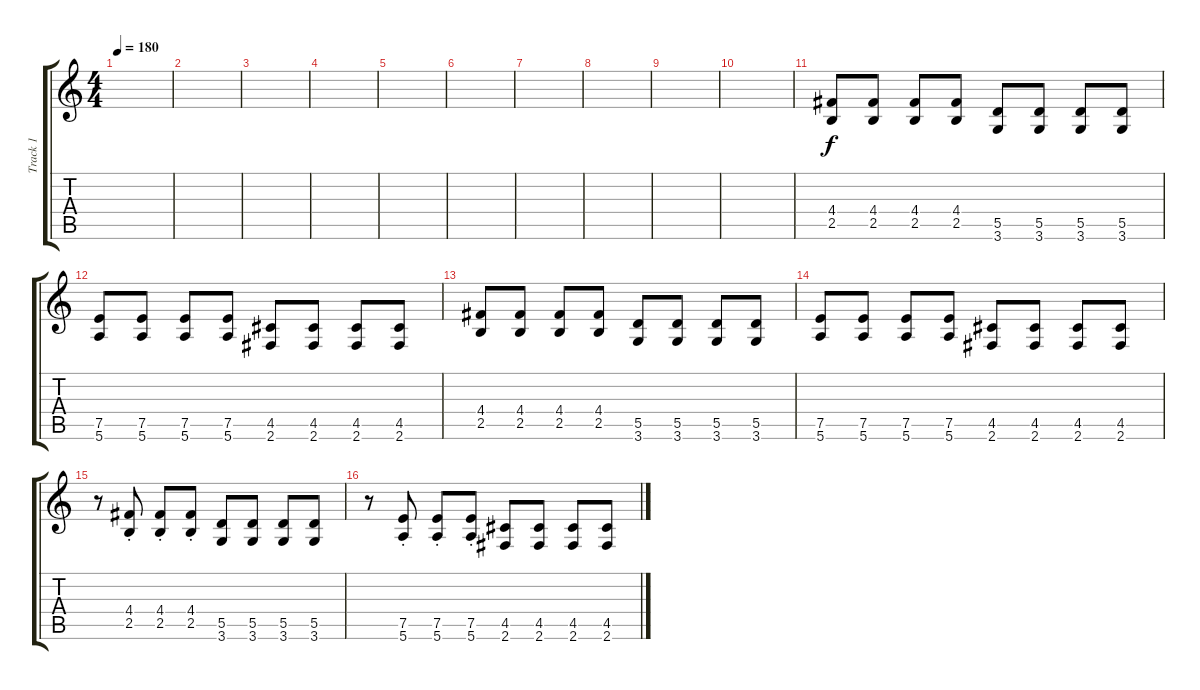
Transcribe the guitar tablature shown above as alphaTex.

\track ("Track 1" "Track 1") {instrument distortionguitar}
\staff {score tabs}
\tuning (E4 B3 G3 D3 A2 E2) {hide}
\ts (4 4)
\tempo 180
\clef g2
\ks c
|
|
|
|
|
|
|
|
|
|
(4.4 2.5).8 (4.4 2.5).8 (4.4 2.5).8 (4.4 2.5).8 (5.5 3.6).8 (5.5 3.6).8 (5.5 3.6).8 (5.5 3.6).8 |
(7.5 5.6).8 (7.5 5.6).8 (7.5 5.6).8 (7.5 5.6).8 (4.5 2.6).8 (4.5 2.6).8 (4.5 2.6).8 (4.5 2.6).8 |
(4.4 2.5).8 (4.4 2.5).8 (4.4 2.5).8 (4.4 2.5).8 (5.5 3.6).8 (5.5 3.6).8 (5.5 3.6).8 (5.5 3.6).8 |
(7.5 5.6).8 (7.5 5.6).8 (7.5 5.6).8 (7.5 5.6).8 (4.5 2.6).8 (4.5 2.6).8 (4.5 2.6).8 (4.5 2.6).8 |
r.8 (4.4{st} 2.5{st}).8 (4.4{st} 2.5{st}).8 (4.4{st} 2.5{st}).8 (5.5 3.6).8 (5.5 3.6).8 (5.5 3.6).8 (5.5 3.6).8 |
r.8 (7.5{st} 5.6{st}).8 (7.5{st} 5.6{st}).8 (7.5{st} 5.6{st}).8 (4.5 2.6).8 (4.5 2.6).8 (4.5 2.6).8 (4.5 2.6).8
